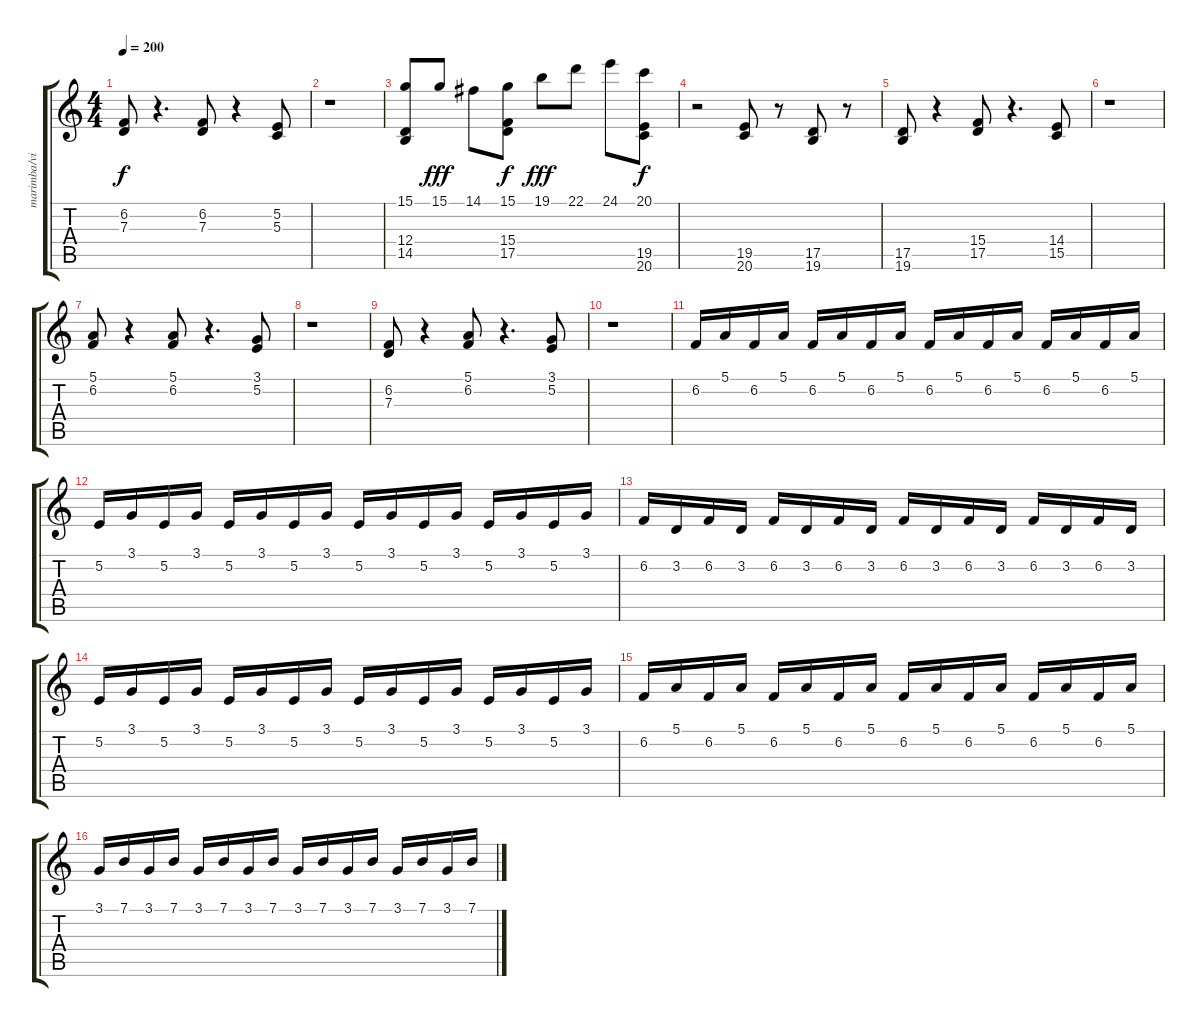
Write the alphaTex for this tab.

\track ("marimba/vibe        " "marimba/vi") {instrument marimba}
\staff {score tabs}
\tuning (E4 B3 G3 D3 A2 E2) {hide}
\ts (4 4)
\tempo 200
\clef g2
\ks c
(6.2 7.3).8{dy f} r.4{d} (6.2 7.3).8 r.4 (5.2 5.3).8 |
r.1 |
(15.1 12.4 14.5).8 15.1.8{dy fff} 14.1.8 (15.1 15.4 17.5).8{dy f} 19.1.8{dy fff} 22.1.8 24.1.8 (20.1 19.5 20.6).8{dy f} |
r.2 (19.5 20.6).8 r.8 (17.5 19.6).8 r.8 |
(17.5 19.6).8 r.4 (15.4 17.5).8 r.4{d} (14.4 15.5).8 |
r.1 |
(5.1 6.2).8 r.4 (5.1 6.2).8 r.4{d} (3.1 5.2).8 |
r.1 |
(6.2 7.3).8 r.4 (5.1 6.2).8 r.4{d} (3.1 5.2).8 |
r.1 |
6.2.16 5.1.16 6.2.16 5.1.16 6.2.16 5.1.16 6.2.16 5.1.16 6.2.16 5.1.16 6.2.16 5.1.16 6.2.16 5.1.16 6.2.16 5.1.16 |
5.2.16 3.1.16 5.2.16 3.1.16 5.2.16 3.1.16 5.2.16 3.1.16 5.2.16 3.1.16 5.2.16 3.1.16 5.2.16 3.1.16 5.2.16 3.1.16 |
6.2.16 3.2.16 6.2.16 3.2.16 6.2.16 3.2.16 6.2.16 3.2.16 6.2.16 3.2.16 6.2.16 3.2.16 6.2.16 3.2.16 6.2.16 3.2.16 |
5.2.16 3.1.16 5.2.16 3.1.16 5.2.16 3.1.16 5.2.16 3.1.16 5.2.16 3.1.16 5.2.16 3.1.16 5.2.16 3.1.16 5.2.16 3.1.16 |
6.2.16 5.1.16 6.2.16 5.1.16 6.2.16 5.1.16 6.2.16 5.1.16 6.2.16 5.1.16 6.2.16 5.1.16 6.2.16 5.1.16 6.2.16 5.1.16 |
3.1.16 7.1.16 3.1.16 7.1.16 3.1.16 7.1.16 3.1.16 7.1.16 3.1.16 7.1.16 3.1.16 7.1.16 3.1.16 7.1.16 3.1.16 7.1.16
